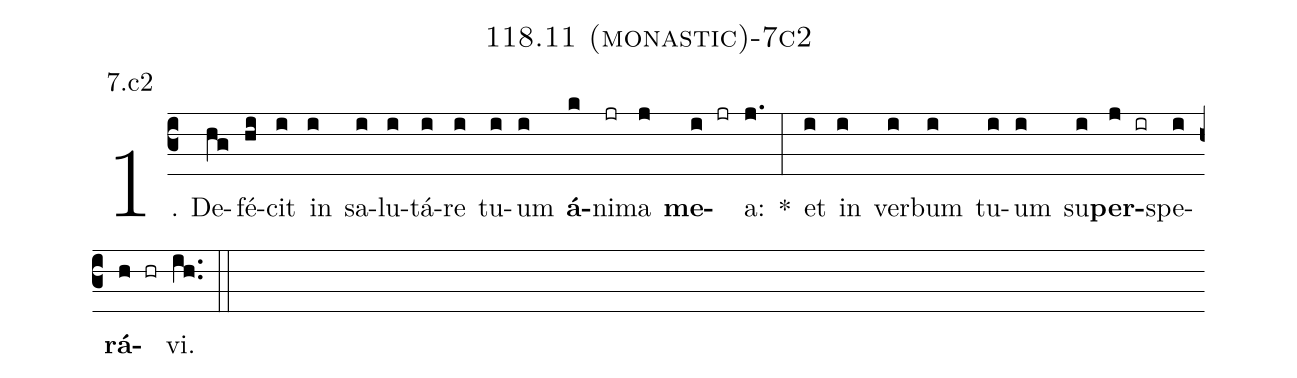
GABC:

name: 118.11 (monastic)-7c2;
annotation: 7.c2;
%%
(c3)1. De(hg)fé(hi)cit(i) in(i) sa(i)lu(i)tá(i)re(i) tu(i)um(i) <b>á</b>(k)ni(jr)ma(j) <b>me</b>(i jr)a:(j.) *(:) et(i) in(i) ver(i)bum(i) tu(i)um(i) su(i)<b>per</b>(j ir)spe(i)<b>rá</b>(h hr)vi.(ih..) (::)
